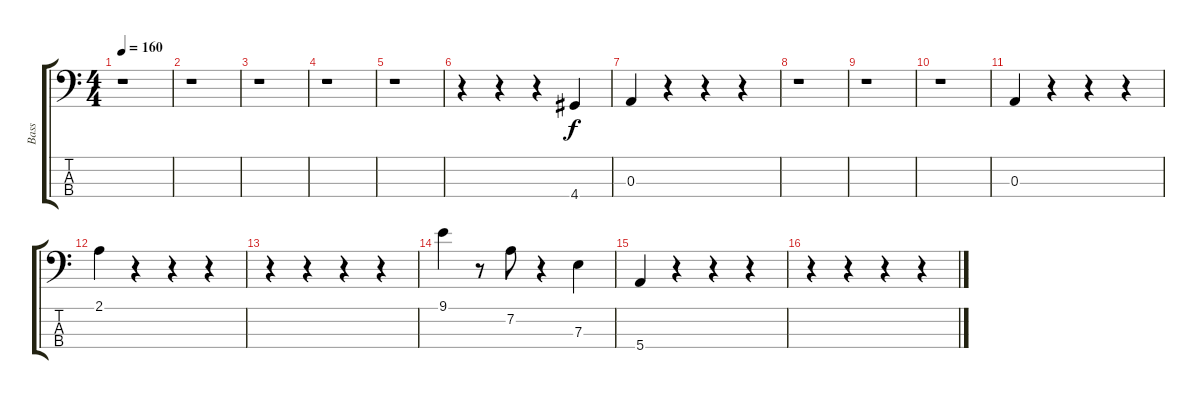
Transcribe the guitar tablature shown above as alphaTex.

\track ("Bass" "Bass") {instrument electricbasspick}
\staff {score tabs}
\tuning (G2 D2 A1 E1) {hide}
\ts (4 4)
\tempo 160
\clef f4
\ks c
r.1{dy f} |
r.1 |
r.1 |
r.1 |
r.1 |
r.4 r.4 r.4 4.4.4 |
0.3.4 r.4 r.4 r.4 |
r.1 |
r.1 |
r.1 |
0.3.4 r.4 r.4 r.4 |
2.1.4 r.4 r.4 r.4 |
r.4 r.4 r.4 r.4 |
9.1.4 r.8 7.2.8 r.4 7.3.4 |
5.4.4 r.4 r.4 r.4 |
r.4 r.4 r.4 r.4
